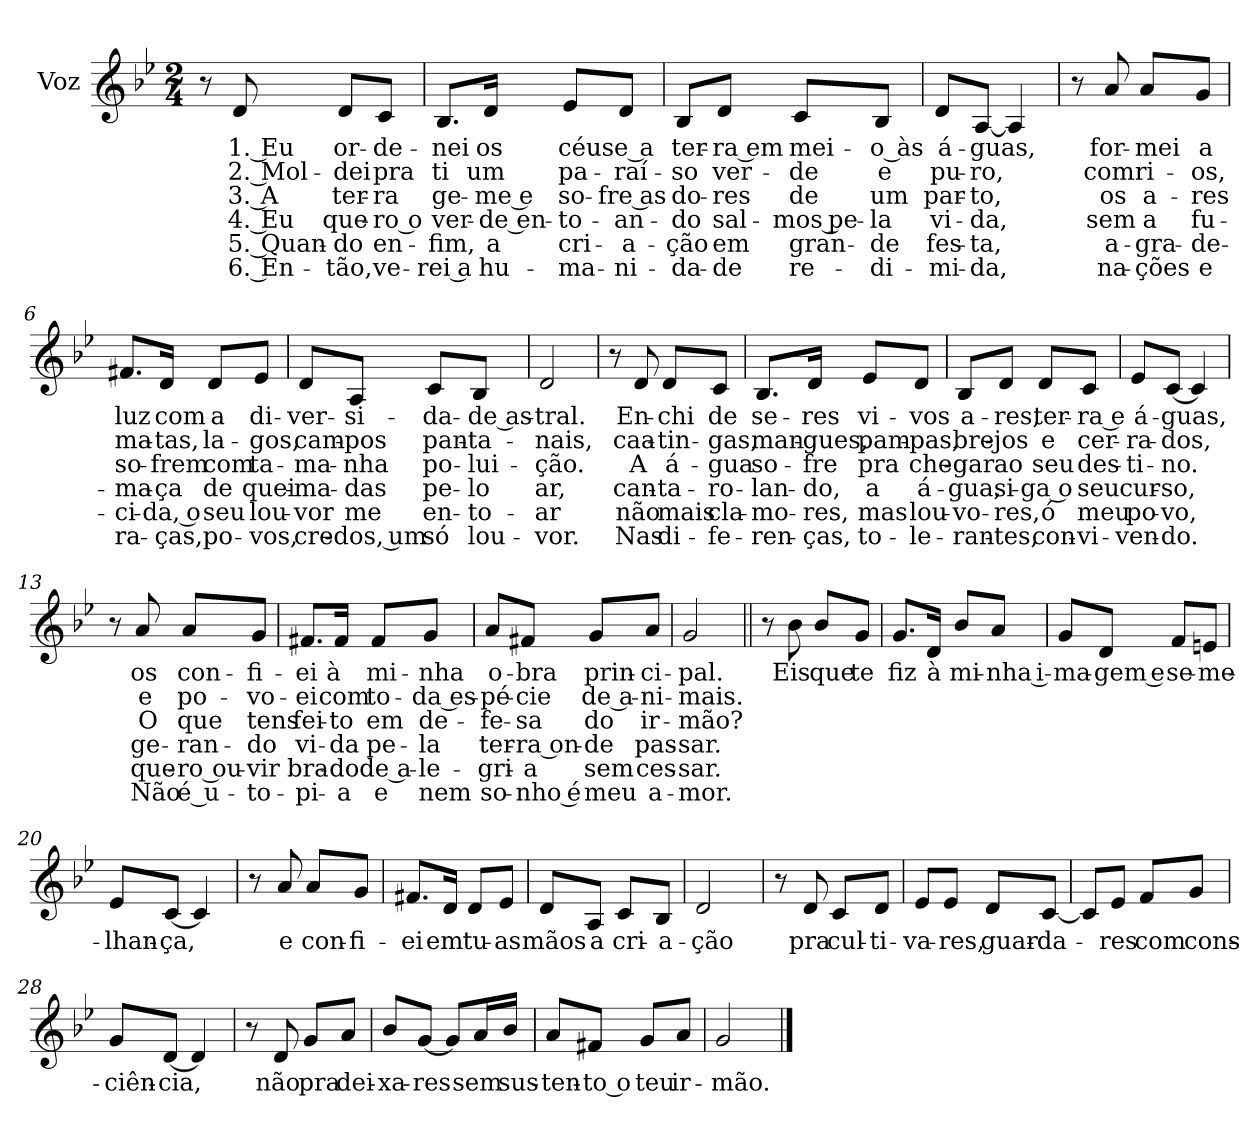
**kern	**text	**text	**text	**text	**text	**text
*part1	*part1	*part1	*part1	*part1	*part1	*part1
*staff1	*staff1	*staff1	*staff1	*staff1	*staff1	*staff1
*I"Voz	*	*	*	*	*	*
*I'Vo.	*	*	*	*	*	*
*clefG2	*	*	*	*	*	*
*k[b-e-]	*	*	*	*	*	*
*M2/4	*	*	*	*	*	*
*MM80	*	*	*	*	*	*
=1	=1	=1	=1	=1	=1	=1
8r	.	.	.	.	.	.
!	!LO:LY:b	!LO:LY:b	!LO:LY:b	!LO:LY:b	!LO:LY:b	!LO:LY:b
8d/	1. Eu	2. Mol-	3. A	4. Eu	5. Quan-	6. En-
!	!LO:LY:b	!LO:LY:b	!LO:LY:b	!LO:LY:b	!LO:LY:b	!LO:LY:b
8d/L	or-	-dei	ter-	que-	-do	-tão,
!	!LO:LY:b	!LO:LY:b	!LO:LY:b	!LO:LY:b	!LO:LY:b	!LO:LY:b
8c/J	-de-	pra	-ra	-ro o	en-	ve-
=2	=2	=2	=2	=2	=2	=2
!	!LO:LY:b	!LO:LY:b	!LO:LY:b	!LO:LY:b	!LO:LY:b	!LO:LY:b
8.B-/L	-nei	ti	ge-	ver-	-fim,	-rei a
!	!LO:LY:b	!LO:LY:b	!LO:LY:b	!LO:LY:b	!LO:LY:b	!LO:LY:b
16d/Jk	os	um	-me e	-de en-	a	hu-
!	!LO:LY:b	!LO:LY:b	!LO:LY:b	!LO:LY:b	!LO:LY:b	!LO:LY:b
8e-/L	céus	pa-	so-	-to-	cri-	-ma-
!	!LO:LY:b	!LO:LY:b	!LO:LY:b	!LO:LY:b	!LO:LY:b	!LO:LY:b
8d/J	e a	-raí-	-fre as	-an-	-a-	-ni-
=3	=3	=3	=3	=3	=3	=3
!	!LO:LY:b	!LO:LY:b	!LO:LY:b	!LO:LY:b	!LO:LY:b	!LO:LY:b
8B-/L	ter-	-so	do-	-do	-ção	-da-
!	!LO:LY:b	!LO:LY:b	!LO:LY:b	!LO:LY:b	!LO:LY:b	!LO:LY:b
8d/J	-ra em	ver-	-res	sal-	em	-de
!	!LO:LY:b	!LO:LY:b	!LO:LY:b	!LO:LY:b	!LO:LY:b	!LO:LY:b
8c/L	mei-	-de	de	-mos pe-	gran-	re-
!	!LO:LY:b	!LO:LY:b	!LO:LY:b	!LO:LY:b	!LO:LY:b	!LO:LY:b
8B-/J	-o às	e	um	-la	-de	-di-
=4	=4	=4	=4	=4	=4	=4
!	!LO:LY:b	!LO:LY:b	!LO:LY:b	!LO:LY:b	!LO:LY:b	!LO:LY:b
8d/L	á-	pu-	par-	vi-	fes-	-mi-
!	!LO:LY:b	!LO:LY:b	!LO:LY:b	!LO:LY:b	!LO:LY:b	!LO:LY:b
[8A/J	-guas,	-ro,	-to,	-da,	-ta,	-da,
4A/]	.	.	.	.	.	.
=5	=5	=5	=5	=5	=5	=5
8r	.	.	.	.	.	.
!	!LO:LY:b	!LO:LY:b	!LO:LY:b	!LO:LY:b	!LO:LY:b	!LO:LY:b
8a/	for-	com	os	sem	a-	na-
!	!LO:LY:b	!LO:LY:b	!LO:LY:b	!LO:LY:b	!LO:LY:b	!LO:LY:b
8a/L	-mei	ri-	a-	a	-gra-	-ções
!	!LO:LY:b	!LO:LY:b	!LO:LY:b	!LO:LY:b	!LO:LY:b	!LO:LY:b
8g/J	a	-os,	-res	fu-	-de-	e
!!LO:LB:g=z
=6	=6	=6	=6	=6	=6	=6
!	!LO:LY:b	!LO:LY:b	!LO:LY:b	!LO:LY:b	!LO:LY:b	!LO:LY:b
8.f#X/L	luz	ma-	so-	-ma-	-ci-	ra-
!	!LO:LY:b	!LO:LY:b	!LO:LY:b	!LO:LY:b	!LO:LY:b	!LO:LY:b
16d/Jk	com	-tas,	-frem	-ça	-da, o	-ças,
!	!LO:LY:b	!LO:LY:b	!LO:LY:b	!LO:LY:b	!LO:LY:b	!LO:LY:b
8d/L	a	la-	com	de	seu	po-
!	!LO:LY:b	!LO:LY:b	!LO:LY:b	!LO:LY:b	!LO:LY:b	!LO:LY:b
8e-/J	di-	-gos,	ta-	quei-	lou-	-vos,
=7	=7	=7	=7	=7	=7	=7
!	!LO:LY:b	!LO:LY:b	!LO:LY:b	!LO:LY:b	!LO:LY:b	!LO:LY:b
8d/L	-ver-	cam-	-ma-	-ma-	-vor	cre-
!	!LO:LY:b	!LO:LY:b	!LO:LY:b	!LO:LY:b	!LO:LY:b	!LO:LY:b
8A/J	-si-	-pos	-nha	-das	me	-dos, um
!	!LO:LY:b	!LO:LY:b	!LO:LY:b	!LO:LY:b	!LO:LY:b	!LO:LY:b
8c/L	-da-	pan-	po-	pe-	en-	só
!	!LO:LY:b	!LO:LY:b	!LO:LY:b	!LO:LY:b	!LO:LY:b	!LO:LY:b
8B-/J	-de as-	-ta-	-lui-	-lo	-to-	lou-
=8	=8	=8	=8	=8	=8	=8
!	!LO:LY:b	!LO:LY:b	!LO:LY:b	!LO:LY:b	!LO:LY:b	!LO:LY:b
2d/	-tral.	-nais,	-ção.	ar,	-ar	-vor.
=9	=9	=9	=9	=9	=9	=9
8r	.	.	.	.	.	.
!	!LO:LY:b	!LO:LY:b	!LO:LY:b	!LO:LY:b	!LO:LY:b	!LO:LY:b
8d/	En-	caa-	A	can-	não	Nas
!	!LO:LY:b	!LO:LY:b	!LO:LY:b	!LO:LY:b	!LO:LY:b	!LO:LY:b
8d/L	-chi	-tin-	á-	-ta-	mais	di-
!	!LO:LY:b	!LO:LY:b	!LO:LY:b	!LO:LY:b	!LO:LY:b	!LO:LY:b
8c/J	de	-gas,	-gua	-ro-	cla-	-fe-
=10	=10	=10	=10	=10	=10	=10
!	!LO:LY:b	!LO:LY:b	!LO:LY:b	!LO:LY:b	!LO:LY:b	!LO:LY:b
8.B-/L	se-	man-	so-	-lan-	-mo-	-ren-
!	!LO:LY:b	!LO:LY:b	!LO:LY:b	!LO:LY:b	!LO:LY:b	!LO:LY:b
16d/Jk	-res	-gues,	-fre	-do,	-res,	-ças,
!	!LO:LY:b	!LO:LY:b	!LO:LY:b	!LO:LY:b	!LO:LY:b	!LO:LY:b
8e-/L	vi-	pam-	pra	a	mas	to-
!	!LO:LY:b	!LO:LY:b	!LO:LY:b	!LO:LY:b	!LO:LY:b	!LO:LY:b
8d/J	-vos	-pas,	che-	á-	lou-	-le-
!!LO:LB:g=z
=11	=11	=11	=11	=11	=11	=11
!	!LO:LY:b	!LO:LY:b	!LO:LY:b	!LO:LY:b	!LO:LY:b	!LO:LY:b
8B-/L	a-	bre-	-gar	-gua,	-vo-	-ran-
!	!LO:LY:b	!LO:LY:b	!LO:LY:b	!LO:LY:b	!LO:LY:b	!LO:LY:b
8d/J	-res,	-jos	ao	si-	-res,	-tes,
!	!LO:LY:b	!LO:LY:b	!LO:LY:b	!LO:LY:b	!LO:LY:b	!LO:LY:b
8d/L	ter-	e	seu	-ga o	ó	con-
!	!LO:LY:b	!LO:LY:b	!LO:LY:b	!LO:LY:b	!LO:LY:b	!LO:LY:b
8c/J	-ra e	cer-	des-	seu	meu	-vi-
=12	=12	=12	=12	=12	=12	=12
!	!LO:LY:b	!LO:LY:b	!LO:LY:b	!LO:LY:b	!LO:LY:b	!LO:LY:b
8e-/L	á-	-ra-	-ti-	cur-	po-	-ven-
!	!LO:LY:b	!LO:LY:b	!LO:LY:b	!LO:LY:b	!LO:LY:b	!LO:LY:b
[8c/J	-guas,	-dos,	-no.	-so,	-vo,	-do.
4c/]	.	.	.	.	.	.
=13	=13	=13	=13	=13	=13	=13
8r	.	.	.	.	.	.
!	!LO:LY:b	!LO:LY:b	!LO:LY:b	!LO:LY:b	!LO:LY:b	!LO:LY:b
8a/	os	e	O	ge-	que-	Não
!	!LO:LY:b	!LO:LY:b	!LO:LY:b	!LO:LY:b	!LO:LY:b	!LO:LY:b
8a/L	con-	po-	que	-ran-	-ro ou-	é u-
!	!LO:LY:b	!LO:LY:b	!LO:LY:b	!LO:LY:b	!LO:LY:b	!LO:LY:b
8g/J	-fi-	-vo-	tens	-do	-vir	-to-
=14	=14	=14	=14	=14	=14	=14
!	!LO:LY:b	!LO:LY:b	!LO:LY:b	!LO:LY:b	!LO:LY:b	!LO:LY:b
8.f#X/L	-ei	-ei	fei-	vi-	bra-	-pi-
!	!LO:LY:b	!LO:LY:b	!LO:LY:b	!LO:LY:b	!LO:LY:b	!LO:LY:b
16f#/Jk	à	com	-to	-da	-do	-a
!	!LO:LY:b	!LO:LY:b	!LO:LY:b	!LO:LY:b	!LO:LY:b	!LO:LY:b
8f#/L	mi-	to-	em	pe-	de a-	e
!	!LO:LY:b	!LO:LY:b	!LO:LY:b	!LO:LY:b	!LO:LY:b	!LO:LY:b
8g/J	-nha	-da es-	de-	-la	-le-	nem
=15	=15	=15	=15	=15	=15	=15
!	!LO:LY:b	!LO:LY:b	!LO:LY:b	!LO:LY:b	!LO:LY:b	!LO:LY:b
8a/L	o-	-pé-	-fe-	ter-	-gri-	so-
!	!LO:LY:b	!LO:LY:b	!LO:LY:b	!LO:LY:b	!LO:LY:b	!LO:LY:b
8f#X/J	-bra	-cie	-sa	-ra on-	-a	-nho é
!	!LO:LY:b	!LO:LY:b	!LO:LY:b	!LO:LY:b	!LO:LY:b	!LO:LY:b
8g/L	prin-	de a-	do	-de	sem	meu
!	!LO:LY:b	!LO:LY:b	!LO:LY:b	!LO:LY:b	!LO:LY:b	!LO:LY:b
8a/J	-ci-	-ni-	ir-	pas-	ces-	a-
=16	=16	=16	=16	=16	=16	=16
!	!LO:LY:b	!LO:LY:b	!LO:LY:b	!LO:LY:b	!LO:LY:b	!LO:LY:b
2g/	-pal.	-mais.	-mão?	-sar.	-sar.	-mor.
!!LO:LB:g=z
=17||	=17||	=17||	=17||	=17||	=17||	=17||
8r	.	.	.	.	.	.
!	!LO:LY:b	!	!	!	!	!
8b-\	Eis	.	.	.	.	.
!	!LO:LY:b	!	!	!	!	!
8b-/L	que	.	.	.	.	.
!	!LO:LY:b	!	!	!	!	!
8g/J	te	.	.	.	.	.
=18	=18	=18	=18	=18	=18	=18
!	!LO:LY:b	!	!	!	!	!
8.g/L	fiz	.	.	.	.	.
!	!LO:LY:b	!	!	!	!	!
16d/Jk	à	.	.	.	.	.
!	!LO:LY:b	!	!	!	!	!
8b-/L	mi-	.	.	.	.	.
!	!LO:LY:b	!	!	!	!	!
8a/J	-nha i-	.	.	.	.	.
=19	=19	=19	=19	=19	=19	=19
!	!LO:LY:b	!	!	!	!	!
8g/L	-ma-	.	.	.	.	.
!	!LO:LY:b	!	!	!	!	!
8d/J	-gem e	.	.	.	.	.
!	!LO:LY:b	!	!	!	!	!
8f/L	se-	.	.	.	.	.
!	!LO:LY:b	!	!	!	!	!
8en/J	-me-	.	.	.	.	.
=20	=20	=20	=20	=20	=20	=20
!	!LO:LY:b	!	!	!	!	!
8e-/L	-lhan-	.	.	.	.	.
!	!LO:LY:b	!	!	!	!	!
[8c/J	-ça,	.	.	.	.	.
4c/]	.	.	.	.	.	.
=21	=21	=21	=21	=21	=21	=21
8r	.	.	.	.	.	.
!	!LO:LY:b	!	!	!	!	!
8a/	e	.	.	.	.	.
!	!LO:LY:b	!	!	!	!	!
8a/L	con-	.	.	.	.	.
!	!LO:LY:b	!	!	!	!	!
8g/J	-fi-	.	.	.	.	.
!!LO:LB:g=z
=22	=22	=22	=22	=22	=22	=22
!	!LO:LY:b	!	!	!	!	!
8.f#X/L	-ei	.	.	.	.	.
!	!LO:LY:b	!	!	!	!	!
16d/Jk	em	.	.	.	.	.
!	!LO:LY:b	!	!	!	!	!
8d/L	tu-	.	.	.	.	.
!	!LO:LY:b	!	!	!	!	!
8e-/J	-as	.	.	.	.	.
=23	=23	=23	=23	=23	=23	=23
!	!LO:LY:b	!	!	!	!	!
8d/L	mãos	.	.	.	.	.
!	!LO:LY:b	!	!	!	!	!
8A/J	a	.	.	.	.	.
!	!LO:LY:b	!	!	!	!	!
8c/L	cri-	.	.	.	.	.
!	!LO:LY:b	!	!	!	!	!
8B-/J	-a-	.	.	.	.	.
=24	=24	=24	=24	=24	=24	=24
!	!LO:LY:b	!	!	!	!	!
2d/	-ção	.	.	.	.	.
=25	=25	=25	=25	=25	=25	=25
8r	.	.	.	.	.	.
!	!LO:LY:b	!	!	!	!	!
8d/	pra	.	.	.	.	.
!	!LO:LY:b	!	!	!	!	!
8c/L	cul-	.	.	.	.	.
!	!LO:LY:b	!	!	!	!	!
8d/J	-ti-	.	.	.	.	.
=26	=26	=26	=26	=26	=26	=26
!	!LO:LY:b	!	!	!	!	!
8e-/L	-va-	.	.	.	.	.
!	!LO:LY:b	!	!	!	!	!
8e-/J	-res,	.	.	.	.	.
!	!LO:LY:b	!	!	!	!	!
8d/L	guar-	.	.	.	.	.
!	!LO:LY:b	!	!	!	!	!
[8c/J	-da-	.	.	.	.	.
=27	=27	=27	=27	=27	=27	=27
8c/L]	.	.	.	.	.	.
!	!LO:LY:b	!	!	!	!	!
8e-/J	-res	.	.	.	.	.
!	!LO:LY:b	!	!	!	!	!
8f/L	com	.	.	.	.	.
!	!LO:LY:b	!	!	!	!	!
8g/J	cons-	.	.	.	.	.
=28	=28	=28	=28	=28	=28	=28
!	!LO:LY:b	!	!	!	!	!
8g/L	-ciên-	.	.	.	.	.
!	!LO:LY:b	!	!	!	!	!
[8d/J	-cia,	.	.	.	.	.
4d/]	.	.	.	.	.	.
!!LO:LB:g=z
=29	=29	=29	=29	=29	=29	=29
8r	.	.	.	.	.	.
!	!LO:LY:b	!	!	!	!	!
8d/	não	.	.	.	.	.
!	!LO:LY:b	!	!	!	!	!
8g/L	pra	.	.	.	.	.
!	!LO:LY:b	!	!	!	!	!
8a/J	dei-	.	.	.	.	.
=30	=30	=30	=30	=30	=30	=30
!	!LO:LY:b	!	!	!	!	!
8b-/L	-xa-	.	.	.	.	.
!	!LO:LY:b	!	!	!	!	!
[8g/J	-res	.	.	.	.	.
8g/L]	.	.	.	.	.	.
!	!LO:LY:b	!	!	!	!	!
16a/L	sem	.	.	.	.	.
!	!LO:LY:b	!	!	!	!	!
16b-/JJ	sus-	.	.	.	.	.
=31	=31	=31	=31	=31	=31	=31
!	!LO:LY:b	!	!	!	!	!
8a/L	-ten-	.	.	.	.	.
!	!LO:LY:b	!	!	!	!	!
8f#X/J	-to o	.	.	.	.	.
!	!LO:LY:b	!	!	!	!	!
8g/L	teu	.	.	.	.	.
!	!LO:LY:b	!	!	!	!	!
8a/J	ir-	.	.	.	.	.
=32	=32	=32	=32	=32	=32	=32
!	!LO:LY:b	!	!	!	!	!
2g/	-mão.	.	.	.	.	.
==	==	==	==	==	==	==
*-	*-	*-	*-	*-	*-	*-
